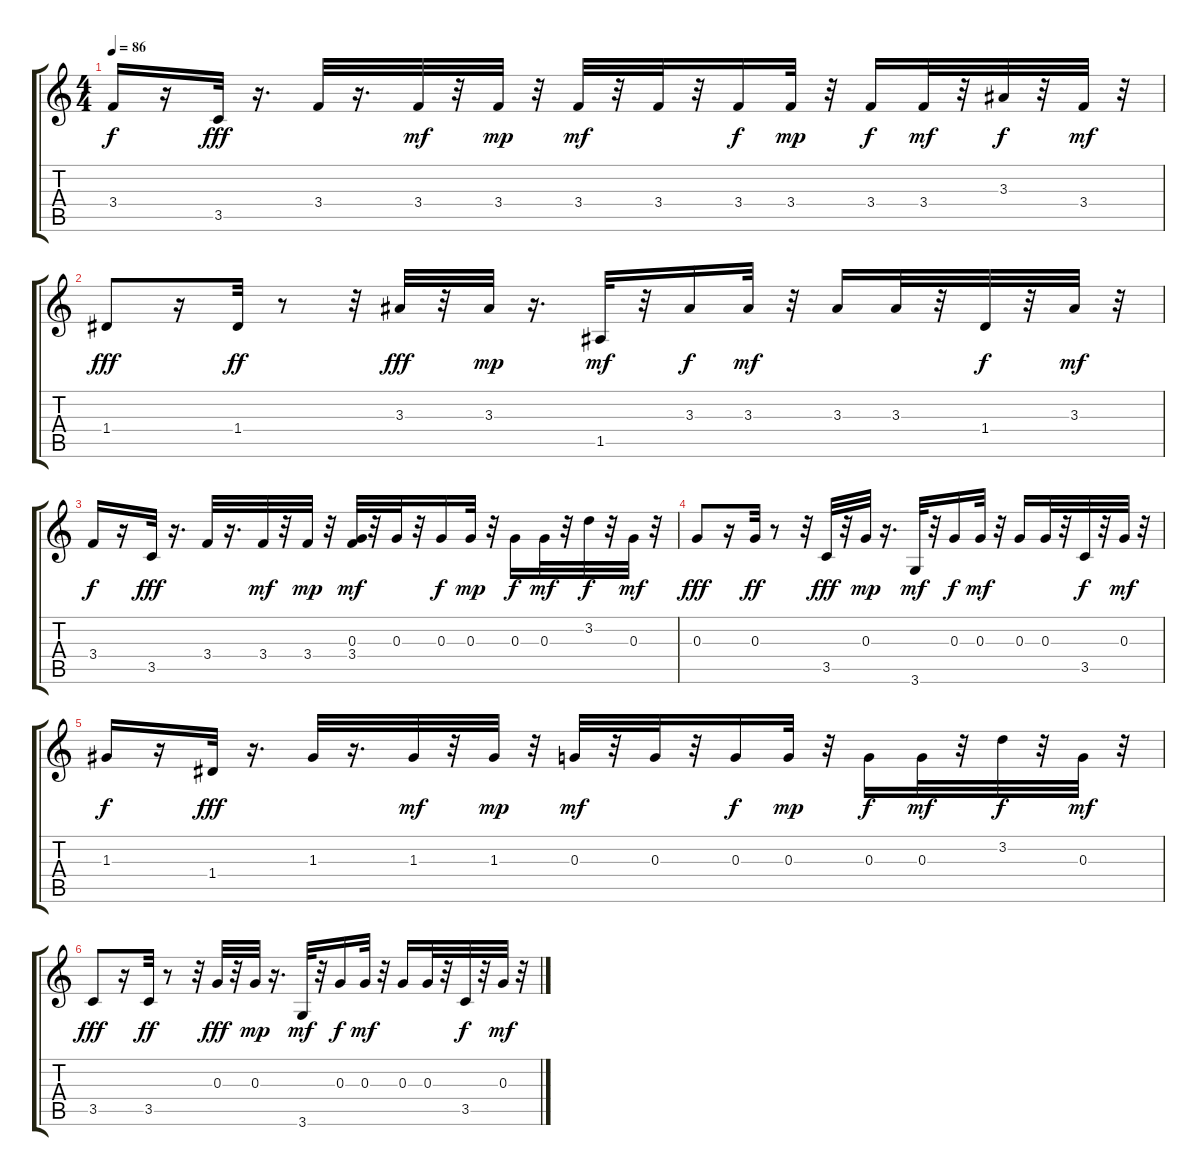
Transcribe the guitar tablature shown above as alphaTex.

\track "" {instrument electricguitarmuted}
\staff {score tabs}
\tuning (E4 B3 G3 D3 A2 E2) {hide}
\ts (4 4)
\tempo 86
\clef g2
\ks c
3.4.16{dy f} r.16 3.5.32{dy fff} r.16{d} 3.4.32 r.16{d} 3.4.32{dy mf} r.32 3.4.32{dy mp} r.32 3.4.32{dy mf} r.32 3.4.32 r.32 3.4.16{dy f} 3.4.32{dy mp} r.32 3.4.16{dy f} 3.4.32{dy mf} r.32 3.3.32{dy f} r.32 3.4.32{dy mf} r.32 |
1.4.8{dy fff} r.16 1.4.32{dy ff} r.8 r.32 3.3.32{dy fff} r.32 3.3.32{dy mp} r.16{d} 1.5.32{dy mf} r.32 3.3.16{dy f} 3.3.32{dy mf} r.32 3.3.16 3.3.32 r.32 1.4.32{dy f} r.32 3.3.32{dy mf} r.32 |
3.4.16{dy f} r.16 3.5.32{dy fff} r.16{d} 3.4.32 r.16{d} 3.4.32{dy mf} r.32 3.4.32{dy mp} r.32 (0.3 3.4).32{dy mf} r.32 0.3.32 r.32 0.3.16{dy f} 0.3.32{dy mp} r.32 0.3.16{dy f} 0.3.32{dy mf} r.32 3.2.32{dy f} r.32 0.3.32{dy mf} r.32 |
0.3.8{dy fff} r.16 0.3.32{dy ff} r.8 r.32 3.5.32{dy fff} r.32 0.3.32{dy mp} r.16{d} 3.6.32{dy mf} r.32 0.3.16{dy f} 0.3.32{dy mf} r.32 0.3.16 0.3.32 r.32 3.5.32{dy f} r.32 0.3.32{dy mf} r.32 |
1.3.16{dy f} r.16 1.4.32{dy fff} r.16{d} 1.3.32 r.16{d} 1.3.32{dy mf} r.32 1.3.32{dy mp} r.32 0.3.32{dy mf} r.32 0.3.32 r.32 0.3.16{dy f} 0.3.32{dy mp} r.32 0.3.16{dy f} 0.3.32{dy mf} r.32 3.2.32{dy f} r.32 0.3.32{dy mf} r.32 |
3.5.8{dy fff} r.16 3.5.32{dy ff} r.8 r.32 0.3.32{dy fff} r.32 0.3.32{dy mp} r.16{d} 3.6.32{dy mf} r.32 0.3.16{dy f} 0.3.32{dy mf} r.32 0.3.16 0.3.32 r.32 3.5.32{dy f} r.32 0.3.32{dy mf} r.32
